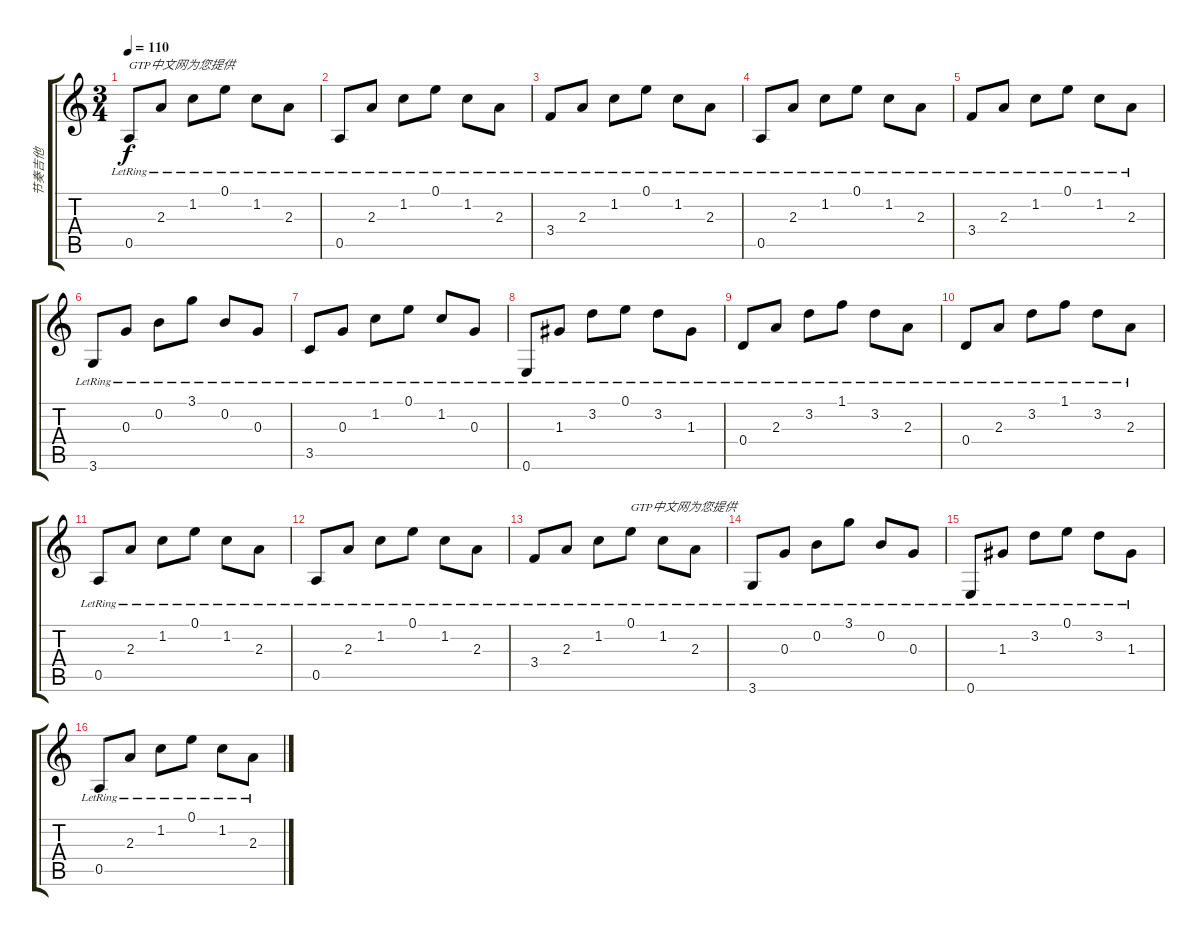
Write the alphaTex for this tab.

\track ("节奏吉他" "节奏吉他") {instrument acousticguitarsteel}
\staff {score tabs}
\tuning (E4 B3 G3 D3 A2 E2) {hide}
\ts (3 4)
\tempo 110
\clef g2
\ks c
0.5{lr}.8{txt "GTP中文网为您提供" dy f} 2.3{lr}.8 1.2{lr}.8 0.1{lr}.8 1.2{lr}.8 2.3{lr}.8 |
0.5{lr}.8 2.3{lr}.8 1.2{lr}.8 0.1{lr}.8 1.2{lr}.8 2.3{lr}.8 |
3.4{lr}.8 2.3{lr}.8 1.2{lr}.8 0.1{lr}.8 1.2{lr}.8 2.3{lr}.8 |
0.5{lr}.8 2.3{lr}.8 1.2{lr}.8 0.1{lr}.8 1.2{lr}.8 2.3{lr}.8 |
3.4{lr}.8 2.3{lr}.8 1.2{lr}.8 0.1{lr}.8 1.2{lr}.8 2.3{lr}.8 |
3.6{lr}.8 0.3{lr}.8 0.2{lr}.8 3.1{lr}.8 0.2{lr}.8 0.3{lr}.8 |
3.5{lr}.8 0.3{lr}.8 1.2{lr}.8 0.1{lr}.8 1.2{lr}.8 0.3{lr}.8 |
0.6{lr}.8 1.3{lr}.8 3.2{lr}.8 0.1{lr}.8 3.2{lr}.8 1.3{lr}.8 |
0.4{lr}.8 2.3{lr}.8 3.2{lr}.8 1.1{lr}.8 3.2{lr}.8 2.3{lr}.8 |
0.4{lr}.8 2.3{lr}.8 3.2{lr}.8 1.1{lr}.8 3.2{lr}.8 2.3{lr}.8 |
0.5{lr}.8 2.3{lr}.8 1.2{lr}.8 0.1{lr}.8 1.2{lr}.8 2.3{lr}.8 |
0.5{lr}.8 2.3{lr}.8 1.2{lr}.8 0.1{lr}.8 1.2{lr}.8 2.3{lr}.8 |
3.4{lr}.8 2.3{lr}.8 1.2{lr}.8 0.1{lr}.8{txt "GTP中文网为您提供"} 1.2{lr}.8 2.3{lr}.8 |
3.6{lr}.8 0.3{lr}.8 0.2{lr}.8 3.1{lr}.8 0.2{lr}.8 0.3{lr}.8 |
0.6{lr}.8 1.3{lr}.8 3.2{lr}.8 0.1{lr}.8 3.2{lr}.8 1.3{lr}.8 |
0.5{lr}.8 2.3{lr}.8 1.2{lr}.8 0.1{lr}.8 1.2{lr}.8 2.3{lr}.8
